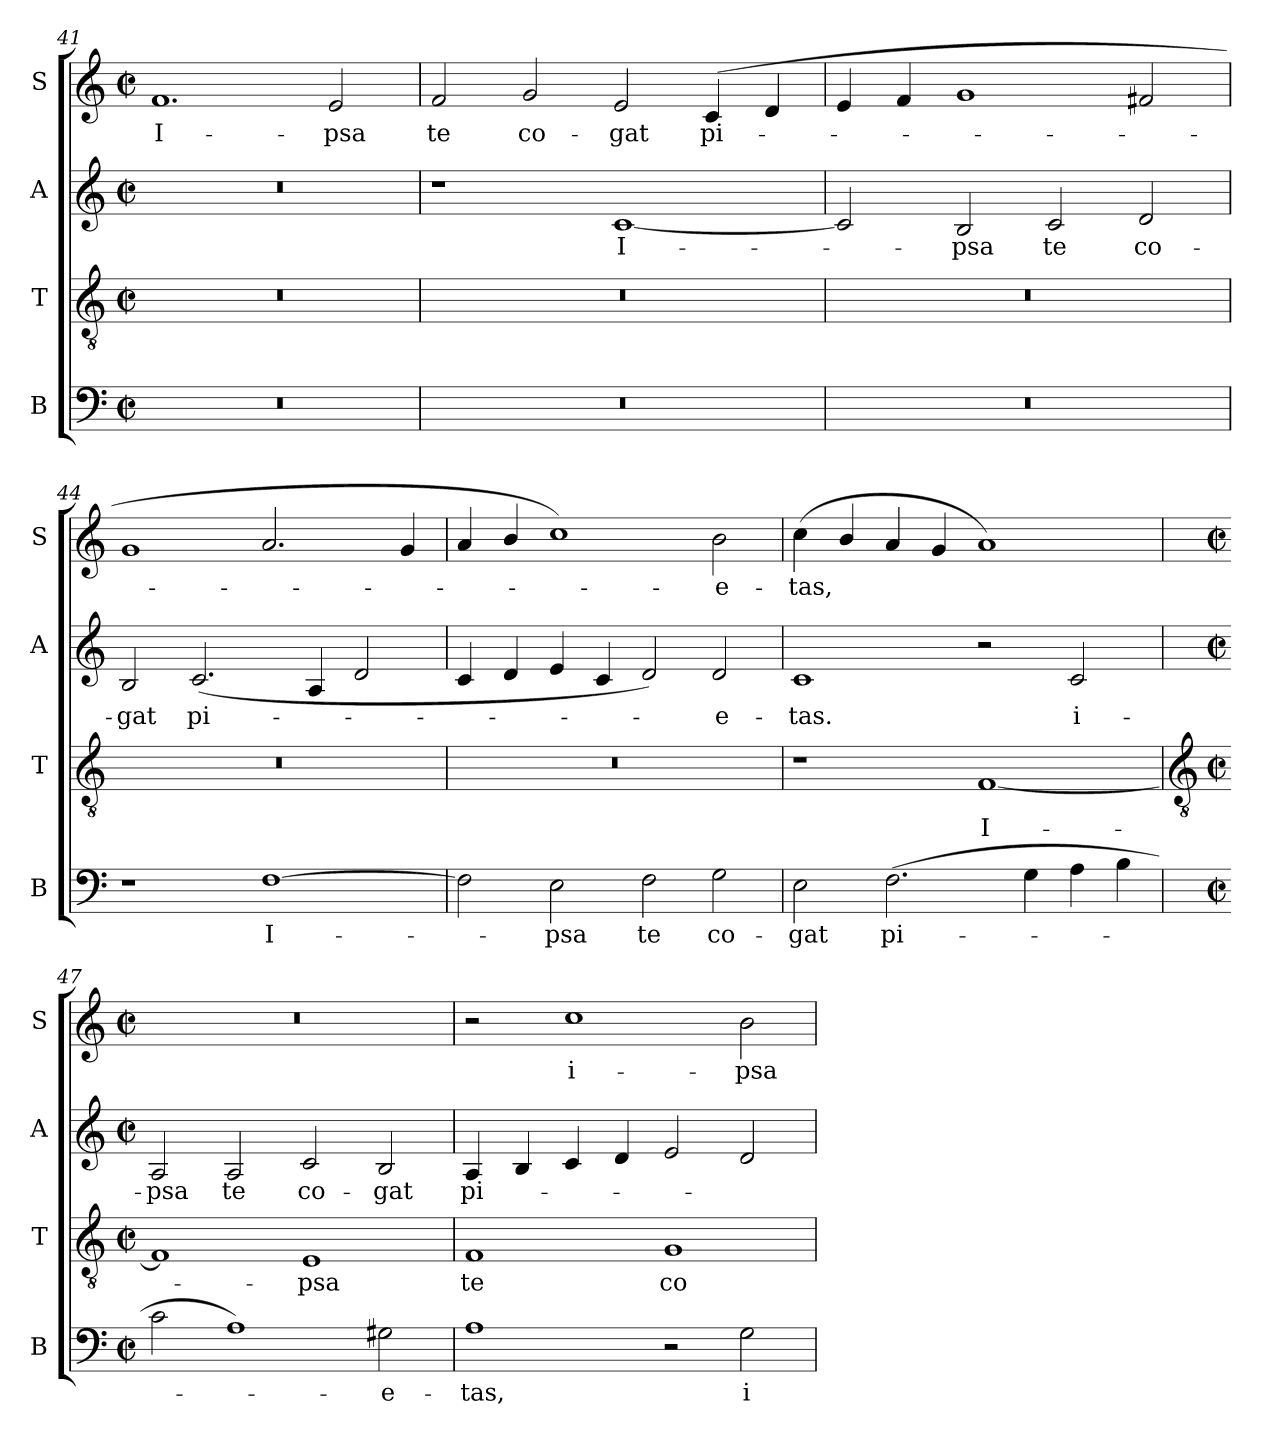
**kern	**text	**kern	**text	**kern	**text	**kern	**text
*part4	*part4	*part3	*part3	*part2	*part2	*part1	*part1
*staff4	*staff4	*staff3	*staff3	*staff2	*staff2	*staff1	*staff1
*I"B	*	*I"T	*	*I"A	*	*I"S	*
*I'B	*	*I'T	*	*I'A	*	*I'S	*
!!LO:LB:g=z
*clefF4	*	*clefGv2	*	*clefG2	*	*clefG2	*
*k[]	*	*k[]	*	*k[]	*	*k[]	*
*C:	*	*C:	*	*C:	*	*C:	*
*M4/2	*	*M4/2	*	*M4/2	*	*M4/2	*
*met(c|)	*	*met(c|)	*	*met(c|)	*	*met(c|)	*
=41	=41	=41	=41	=41	=41	=41	=41
!	!	!	!	!	!	!	!LO:LY:b
0r	.	0r	.	0r	.	1.f	I-
!	!	!	!	!	!	!	!LO:LY:b
.	.	.	.	.	.	2e	-psa
=42	=42	=42	=42	=42	=42	=42	=42
!	!	!	!	!	!	!	!LO:LY:b
0r	.	0r	.	1r	.	2f	te
!	!	!	!	!	!	!	!LO:LY:b
.	.	.	.	.	.	2g	co-
!	!	!	!	!	!LO:LY:b	!	!LO:LY:b
.	.	.	.	[1c	I-	2e	-gat
!	!	!	!	!	!	!	!LO:LY:b
.	.	.	.	.	.	(<4c	pi-
.	.	.	.	.	.	4d	.
=43	=43	=43	=43	=43	=43	=43	=43
0r	.	0r	.	2c]	.	4e	.
.	.	.	.	.	.	4f	.
!	!	!	!	!	!LO:LY:b	!	!
.	.	.	.	2B	psa	1g	.
!	!	!	!	!	!LO:LY:b	!	!
.	.	.	.	2c	te	.	.
!	!	!	!	!	!LO:LY:b	!	!
.	.	.	.	2d	co-	2f#X	.
=44	=44	=44	=44	=44	=44	=44	=44
!	!	!	!	!	!LO:LY:b	!	!
1r	.	0r	.	2B	-gat	1g	.
!	!	!	!	!	!LO:LY:b	!	!
.	.	.	.	(<2.c	pi-	.	.
!	!LO:LY:b	!	!	!	!	!	!
[1F	I-	.	.	.	.	2.a	.
.	.	.	.	4A	.	.	.
.	.	.	.	2d	.	.	.
.	.	.	.	.	.	4g	.
=45	=45	=45	=45	=45	=45	=45	=45
2F]	.	0r	.	4c	.	4a	.
.	.	.	.	4d	.	4b/	.
!	!LO:LY:b	!	!	!	!	!	!
2E	psa	.	.	4e	.	1cc)	.
.	.	.	.	4c	.	.	.
!	!LO:LY:b	!	!	!	!	!	!
2F	te	.	.	2d)	.	.	.
!	!LO:LY:b	!	!	!	!LO:LY:b	!	!LO:LY:b
2G	co-	.	.	2d	e-	2b	-e-
=46	=46	=46	=46	=46	=46	=46	=46
!	!LO:LY:b	!	!	!	!LO:LY:b	!	!LO:LY:b
2E	-gat	1r	.	1c	-tas.	(<4cc	-tas,
.	.	.	.	.	.	4b/	.
!	!LO:LY:b	!	!	!	!	!	!
(>2.F	pi-	.	.	.	.	4a	.
.	.	.	.	.	.	4g	.
!	!	!	!LO:LY:b	!	!	!	!
.	.	[1F	I-	2r	.	1a)	.
4G	.	.	.	.	.	.	.
!	!	!	!	!	!LO:LY:b	!	!
4A	.	.	.	2c	i-	.	.
4B	.	.	.	.	.	.	.
!!LO:LB:g=z
=47	=47	=47	=47	=47	=47	=47	=47
*	*	*clefGv2	*	*	*	*	*
*M4/2	*	*M4/2	*	*M4/2	*	*M4/2	*
*met(c|)	*	*met(c|)	*	*met(c|)	*	*met(c|)	*
!	!	!	!	!	!LO:LY:b	!	!
2c	.	1F]	.	2A	-psa	0r	.
!	!	!	!	!	!LO:LY:b	!	!
1A)	.	.	.	2A	te	.	.
!	!	!	!LO:LY:b	!	!LO:LY:b	!	!
.	.	1E	psa	2c	co-	.	.
!	!LO:LY:b	!	!	!	!LO:LY:b	!	!
2G#X	e-	.	.	2B	-gat	.	.
=48	=48	=48	=48	=48	=48	=48	=48
!	!LO:LY:b	!	!LO:LY:b	!	!LO:LY:b	!	!
1A	-tas,	1F	te	4A	pi-	2r	.
.	.	.	.	4B	.	.	.
!	!	!	!	!	!	!	!LO:LY:b
.	.	.	.	4c	.	1cc	i-
.	.	.	.	4d	.	.	.
!	!	!	!LO:LY:b	!	!	!	!
2r	.	1G	co-	2e	.	.	.
!	!LO:LY:b	!	!	!	!	!	!LO:LY:b
2G	i-	.	.	2d	.	2b	-psa
=	=	=	=	=	=	=	=
*-	*-	*-	*-	*-	*-	*-	*-
